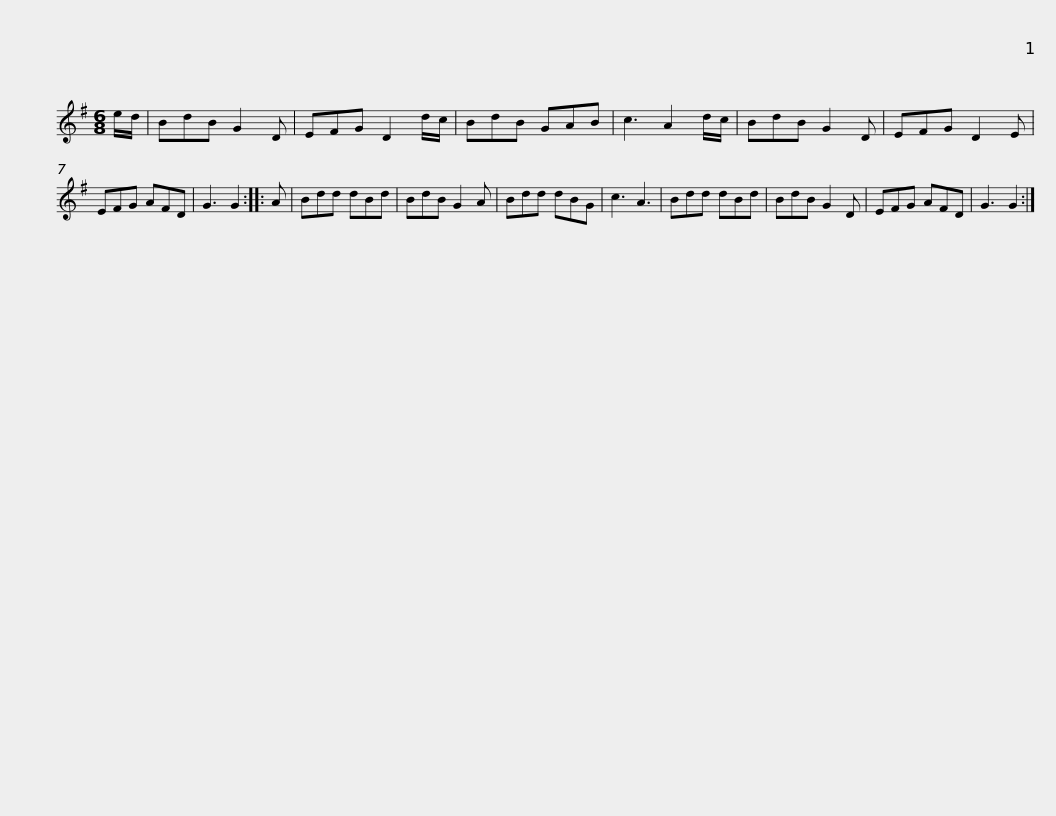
X:1
L:1/8
M:6/8
I:linebreak $
K:G
V:1 treble
V:1
 e/d/ | BdB G2 D | EFG D2 d/c/ | BdB GAB | c3 A2 d/c/ | %5
 BdB G2 D | EFG D2 E | EFG AFD | G3 G2 ::$ A | %10
 Bdd dBd | BdB G2 A | Bdd dBG | c3 A3 | Bdd dBd | %15
 BdB G2 D | EFG AFD | G3 G2 :| %18
